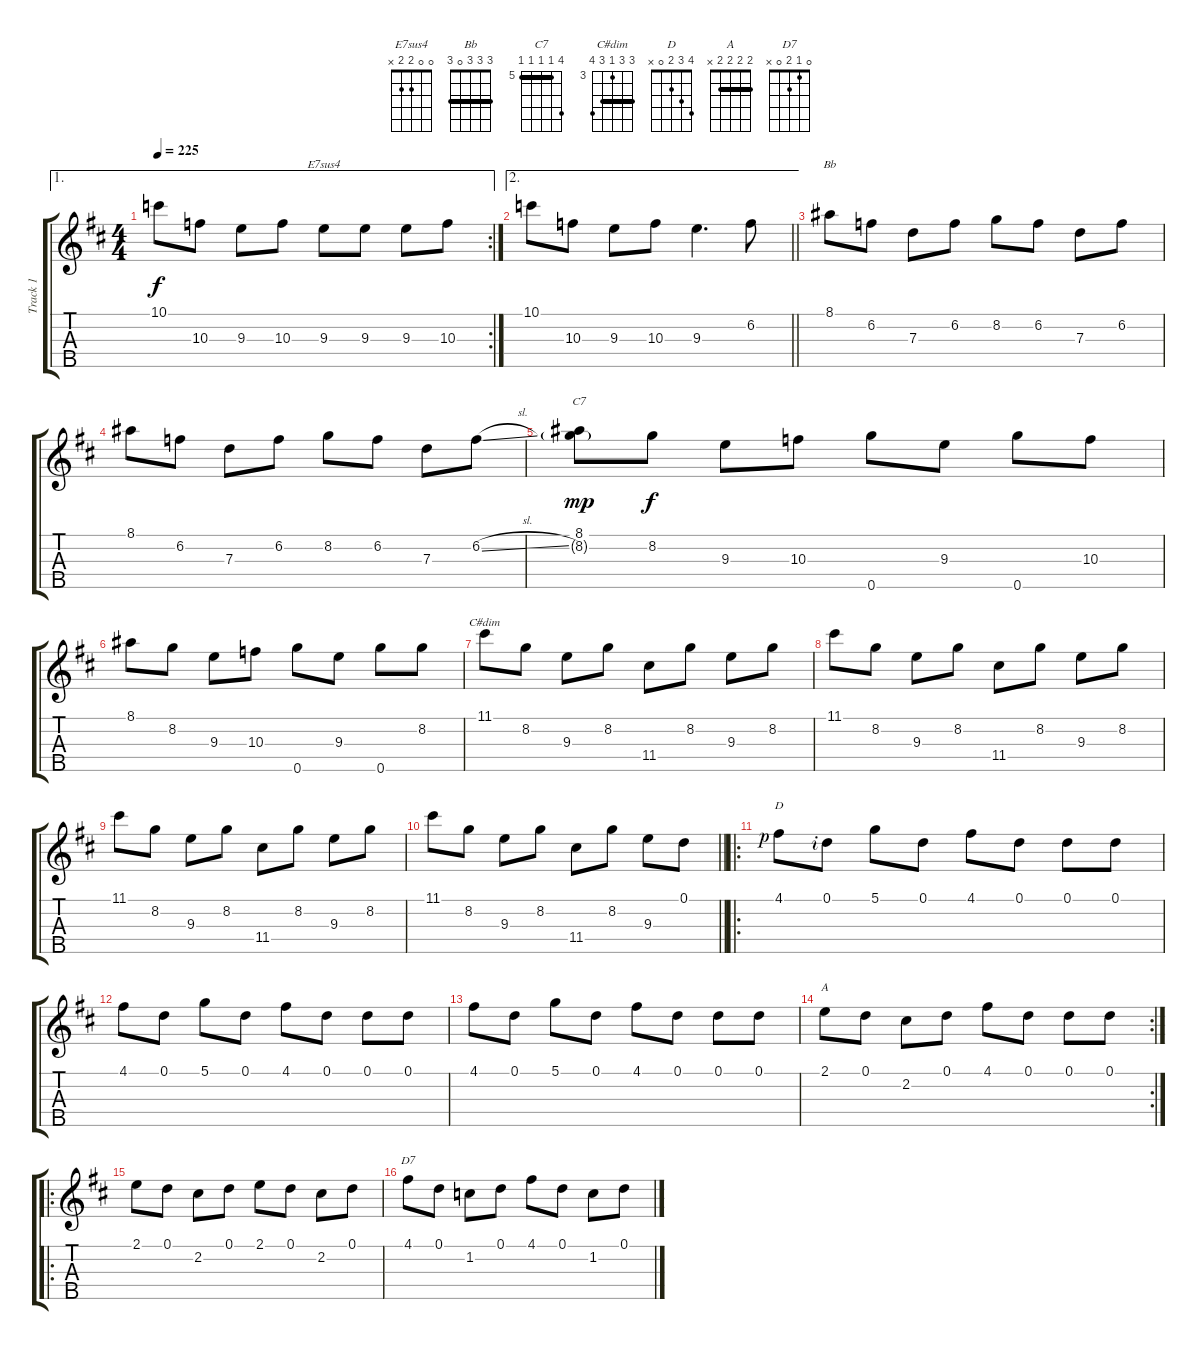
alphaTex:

\track ("Track 1" "Track 1") {instrument banjo}
\staff {score tabs}
\tuning (D4 B3 G3 D3 G4) {hide}
\displaytranspose 12
\chord ("E7sus4" 0 0 2 2 x)
\chord ("Bb" 3 3 3 0 3) {barre 3}
\chord ("C7" 8 5 5 5 5) {firstfret 5 barre 5}
\chord ("C#dim" 5 5 3 5 6) {firstfret 3 barre 5}
\chord ("D" 4 3 2 0 x)
\chord ("A" 2 2 2 2 x) {barre 2}
\chord ("D7" 0 1 2 0 x)
\ae 1
\rc 2
\ts (4 4)
\tempo 225
\clef g2
\ks d
10.1.8{dy f} 10.3.8 9.3.8 10.3.8 9.3.8{ch "E7sus4"} 9.3.8 9.3.8 10.3.8 |
\ae 2
\barLineRight lightlight
10.1.8 10.3.8 9.3.8 10.3.8 9.3.4{d} 6.2.8 |
8.1.8{ch "Bb"} 6.2.8 7.3.8 6.2.8 8.2.8 6.2.8 7.3.8 6.2.8 |
8.1.8 6.2.8 7.3.8 6.2.8 8.2.8 6.2.8 7.3.8 6.2{sl}.8 |
(8.1 8.2{g}).8{ch "C7" dy mp} 8.2.8{dy f} 9.3.8 10.3.8 0.5.8 9.3.8 0.5.8 10.3.8 |
8.1.8 8.2.8 9.3.8 10.3.8 0.5.8 9.3.8 0.5.8 8.2.8 |
11.1.8{ch "C#dim"} 8.2.8 9.3.8 8.2.8 11.4.8 8.2.8 9.3.8 8.2.8 |
11.1.8 8.2.8 9.3.8 8.2.8 11.4.8 8.2.8 9.3.8 8.2.8 |
11.1.8 8.2.8 9.3.8 8.2.8 11.4.8 8.2.8 9.3.8 8.2.8 |
\barLineRight lightlight
11.1.8 8.2.8 9.3.8 8.2.8 11.4.8 8.2.8 9.3.8 0.1.8 |
\ro
4.1{rf 1}.8{ch "D"} 0.1{rf 2}.8 5.1.8 0.1.8 4.1.8 0.1.8 0.1.8 0.1.8 |
4.1.8 0.1.8 5.1.8 0.1.8 4.1.8 0.1.8 0.1.8 0.1.8 |
4.1.8 0.1.8 5.1.8 0.1.8 4.1.8 0.1.8 0.1.8 0.1.8 |
\rc 2
2.1.8{ch "A"} 0.1.8 2.2.8 0.1.8 4.1.8 0.1.8 0.1.8 0.1.8 |
\ro
2.1.8 0.1.8 2.2.8 0.1.8 2.1.8 0.1.8 2.2.8 0.1.8 |
4.1.8{ch "D7"} 0.1.8 1.2.8 0.1.8 4.1.8 0.1.8 1.2.8 0.1.8
